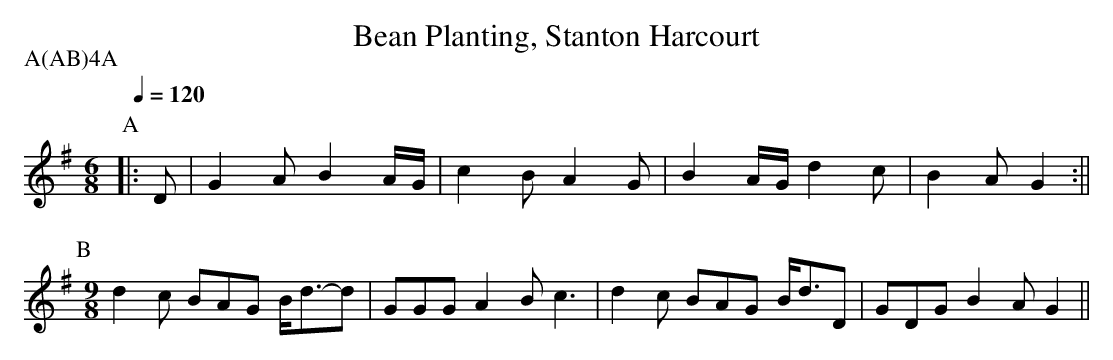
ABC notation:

X:1
T:Bean Planting, Stanton Harcourt
M:6/8
L:1/8
Q:1/4=120
P:A(AB)4A
K:G
P:A
|:D|\
G2A B2A/G/|c2B A2G|B2A/G/ d2c|B2A G2:||
P:B
M:9/8
d2c BAG B<d-d|GGG A2B c3|d2c BAG B<dD|GDG B2A G2||
